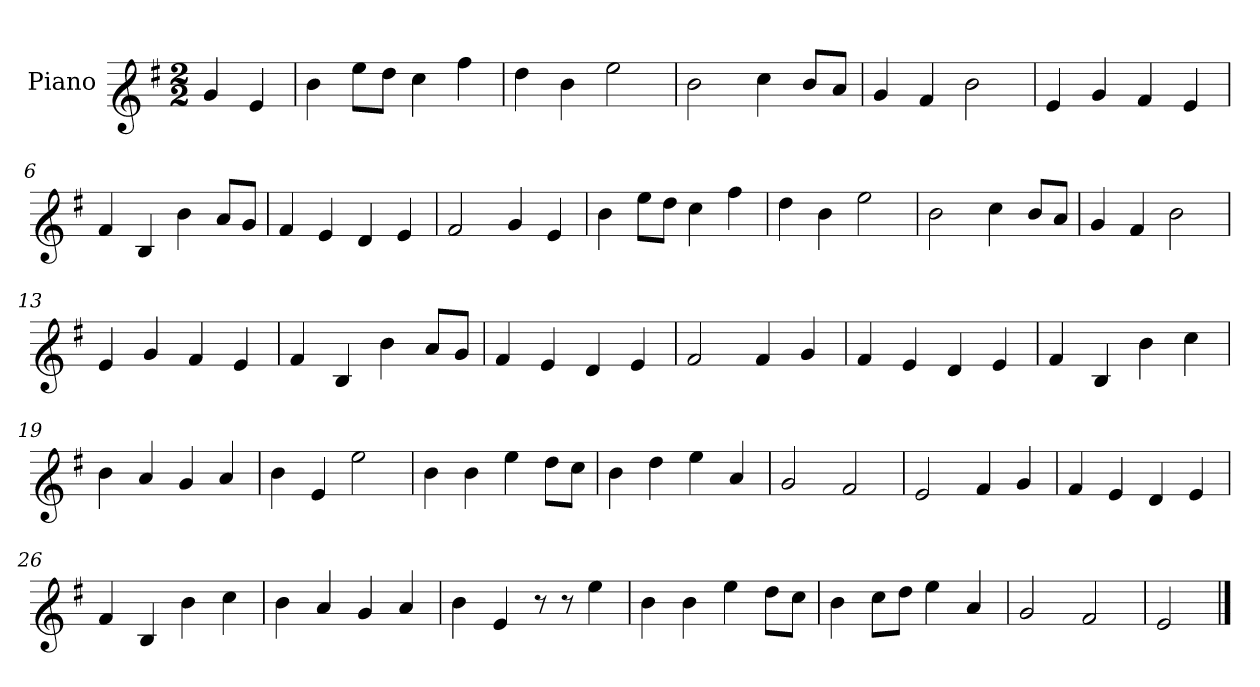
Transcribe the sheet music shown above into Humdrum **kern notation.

**kern
*part1
*staff1
*I"Piano
*I'Pno.
*clefG1
*k[f#]
*M2/2
=
4b/
4g/
=1
4dd\
8gg\L
8ff#\J
4ee\
4aa\
=2
4ff#\
4dd\
2gg\
=3
2dd\
4ee\
8dd/L
8cc/J
=4
4b/
4a/
2dd\
=5
4g/
4b/
4a/
4g/
=6
4a/
4d/
4dd\
8cc/L
8b/J
=7
4a/
4g/
4f#/
4g/
=8
2a/
4b/
4g/
=9
4dd\
8gg\L
8ff#\J
4ee\
4aa\
=10
4ff#\
4dd\
2gg\
=11
2dd\
4ee\
8dd/L
8cc/J
=12
4b/
4a/
2dd\
=13
4g/
4b/
4a/
4g/
=14
4a/
4d/
4dd\
8cc/L
8b/J
=15
4a/
4g/
4f#/
4g/
=16
2a/
4a/
4b/
=17
4a/
4g/
4f#/
4g/
=18
4a/
4d/
4dd\
4ee\
=19
4dd\
4cc/
4b/
4cc/
=20
4dd\
4g/
2gg\
=21
4dd\
4dd\
4gg\
8ff#\L
8ee\J
=22
4dd\
4ff#\
4gg\
4cc/
=23
2b/
2a/
=24
2g/
4a/
4b/
=25
4a/
4g/
4f#/
4g/
=26
4a/
4d/
4dd\
4ee\
=27
4dd\
4cc/
4b/
4cc/
=28
4dd\
4g/
8r
8r
4gg\
=29
4dd\
4dd\
4gg\
8ff#\L
8ee\J
=30
4dd\
8ee\L
8ff#\J
4gg\
4cc/
=31
2b/
2a/
=32
2g/
==
*-
